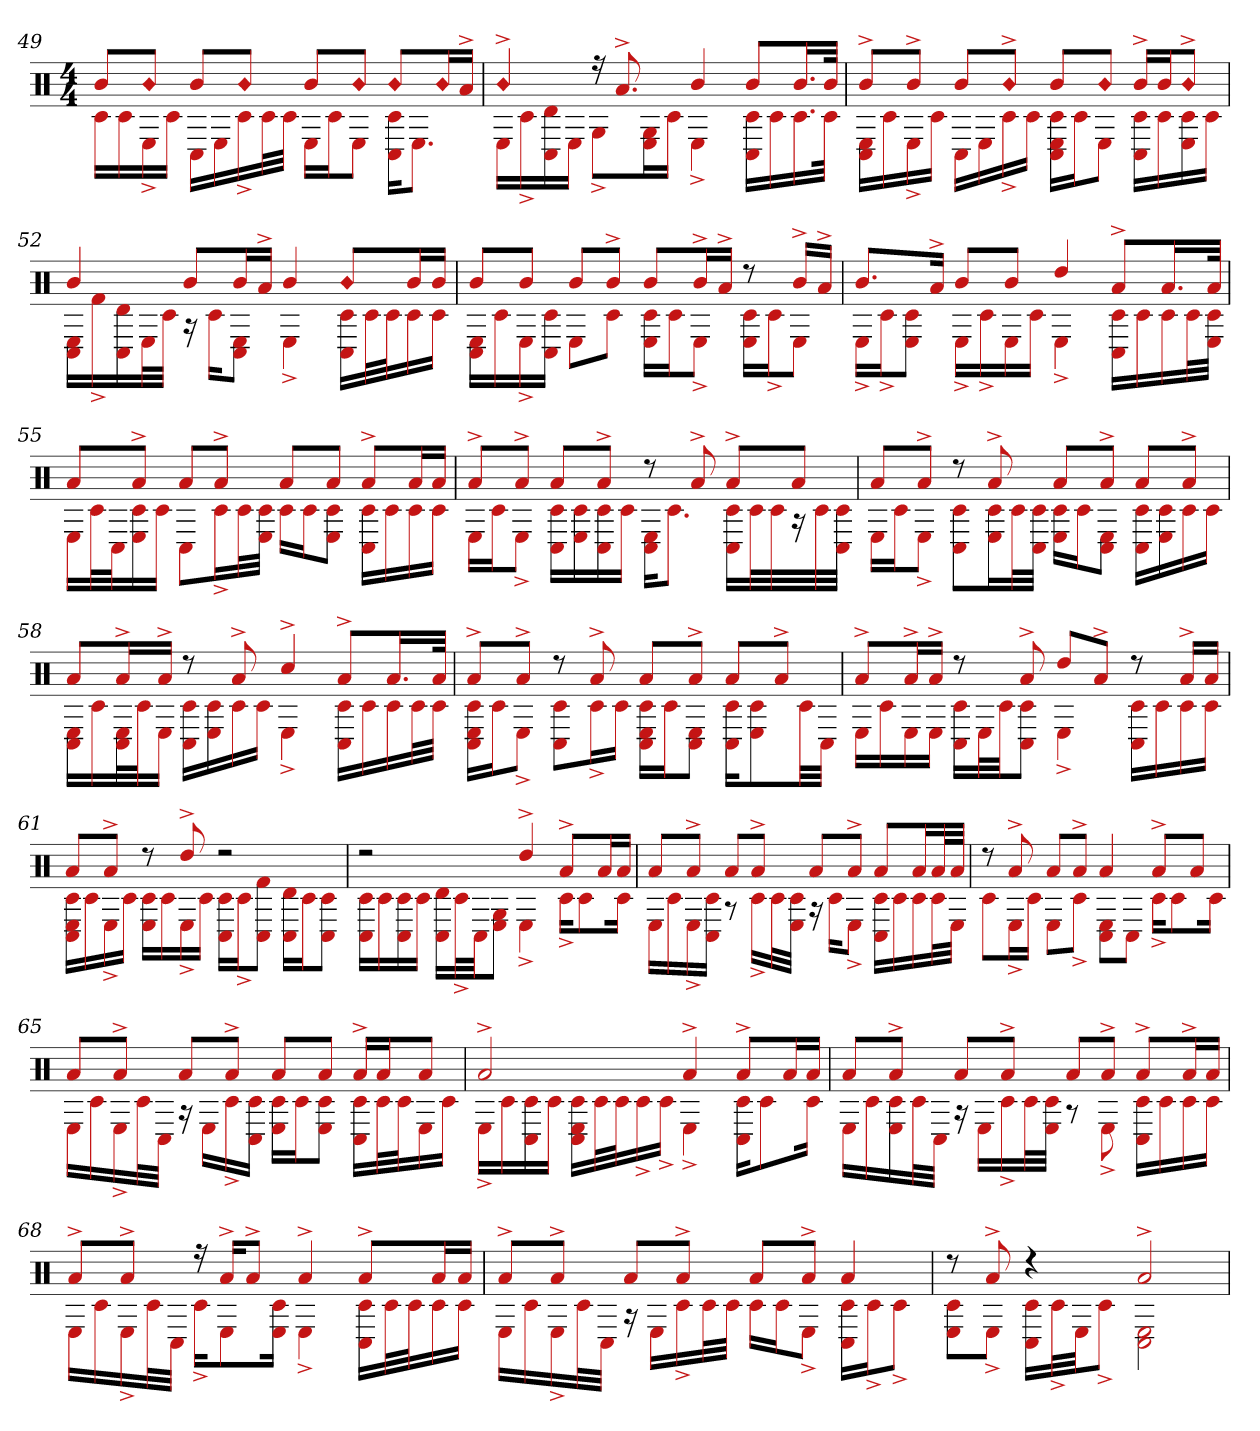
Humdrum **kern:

**kern
*part1
*staff1
*clefX
*k[]
*M4/4
=49
!LO:N:head=diamond
*^
8bL	16c#LL
.	16c#
!LO:N:head=diamond	!
8bJ	16E^
.	16c#JJ
8bL	16C#LL
.	16E
!LO:N:head=diamond	!
8bJ	16c#^
.	32c#L
.	32c#JJJ
8bL	16ELL
.	16c#J
!LO:N:head=diamond	!
8bJ	8EJ
!LO:N:head=diamond	!
8bL	16C# 16c#KL
.	8.EJ
!LO:N:head=diamond	!
16bL	.
16a^JJ	.
=50	=50
!LO:N:head=diamond	!
4b^	16ELL
.	16c#^
.	16C# 16d
.	16EJJ
16r	8G^L
8.a^	.
.	16G 16EL
.	16c#JJ
4b	4E^
8bL	16c# 16C#LL
.	16c#
16.bL	16.c#
32bJJk	32c#JJk
=51	=51
8b^L	16E 16C#LL
.	16c#
8b^J	16E^
.	16c#JJ
8bL	16C#LL
.	16E
!LO:N:head=diamond	!
8b^J	16c#^
.	16c#JJ
8bL	16E 16C# 16c#LL
.	16c#J
!LO:N:head=diamond	!
8bJ	8EJ
16b^LL	16C# 16c#LL
16bJ	16c#
!LO:N:head=diamond	!
8b^J	16E 16c#
.	16c#JJ
=52	=52
4b	16C# 16ELL
.	16f#^
.	16C# 16d
.	32EL
.	32c#JJJ
8bL	16r
.	16c#KL
16bL	8C# 8EJ
16a^JJ	.
4b	4E^
!LO:N:head=diamond	!
8bL	16C# 16c#LL
.	32c#L
.	32c#J
16bL	16c#
16bJJ	16c#JJ
=53	=53
8bL	16E 16C#LL
.	16c#
8bJ	16E^
.	16c# 16C#JJ
8bL	8EL
8b^J	8c#J
8bL	16E 16c#LL
.	16c#J
16b^L	8E^J
16a^JJ	.
8r	16c# 16ELL
.	16c#^J
16b^LL	8EJ
16a^JJ	.
=54	=54
8.bL	16E^LL
.	16c#^J
.	8E 8c#J
16a^Jk	.
8bL	16E^LL
.	16c#^
8bJ	16E
.	16c#JJ
4dd	4E^
8a^L	16C# 16c#LL
.	16c#
16.aL	16c#
.	32c#L
32aJJk	32c# 32EJJJ
=55	=55
8aL	16ELL
.	32c#L
.	32C#J
8a^J	16E 16c#
.	16c#JJ
8aL	8C#L
8a^J	16c#^L
.	32c#L
.	32c# 32EJJJ
8aL	16c#LL
.	16c#J
8aJ	8E 8c#J
8a^L	16C# 16c#LL
.	16c#
16aL	16c#
16aJJ	16c#JJ
=56	=56
8a^L	16ELL
.	16c#J
8a^J	8E^J
8aL	16C# 16c#LL
.	16E 16c#
8a^J	16C# 16c#
.	16c#JJ
8r	16C# 16EKL
.	8.c#J
8a^	.
8a^L	16C# 16c#LL
.	32c#L
.	32c#
8aJ	16r
.	32c#
.	32c# 32C#JJJ
=57	=57
8aL	16ELL
.	16c#J
8a^J	8E^J
8r	8C# 8c#L
8a^	16E 16c#L
.	32c#L
.	32c# 32C#JJJ
8aL	16E 16c#LL
.	16c#J
8a^J	8C# 8EJ
8aL	16C# 16c#LL
.	16E 16c#
8a^J	16c#
.	16c#JJ
=58	=58
8aL	16C# 16ELL
.	16c#
16a^L	32C# 32EL
.	32c#J
16a^JJ	16EJJ
8r	16C# 16c#LL
.	16E 16c#
8a^	16c#
.	16c#JJ
4cc#^	4E^
8a^L	16C# 16c#LL
.	16c#
16.aL	16c#
.	32c#L
32aJJk	32c#JJJ
=59	=59
8a^L	16c# 16E 16C#LL
.	16c#J
8a^J	8E^J
8r	8C# 8c#L
8a^	16c#^L
.	16c#JJ
8aL	16c# 16C# 16ELL
.	16c#J
8a^J	8C# 8EJ
8aL	16C# 16c#KL
.	8E 8c#
8a^J	.
.	32c#LL
.	32C#JJJ
=60	=60
8a^L	16ELL
.	16c#
16a^L	16E
16a^JJ	16EJJ
8r	16C# 16c#LL
.	32EL
.	32c#JJ
8a^	8C# 8c#J
8ddL	4E^
8a^J	.
8r	16C# 16c#LL
.	16c#
16a^LL	16c#
16aJJ	16c#JJ
=61	=61
8aL	16C# 16E 16c#LL
.	16c#
8a^J	16E^
.	16c#JJ
8r	16E 16c#LL
.	16c#
8dd^	16E^
.	16c#JJ
2r	16C# 16c#LL
.	16c#^J
.	8C# 8f#J
.	16C# 16dLL
.	16c#J
.	8C# 8c#J
=62	=62
2r	16C# 16c#LL
.	16c#
.	16C# 16c#
.	16c#JJ
.	16C# 16dLL
.	32c#^L
.	32C#JJ
.	8E 8GJ
4dd^	4E^
8a^L	16c#^KL
.	8c#
16aL	.
16aJJ	16c#Jk
=63	=63
8aL	16ELL
.	16c#
8a^J	16E^
.	16c# 16C#JJ
8aL	8r
8a^J	16c#^LL
.	32c#L
.	32E 32c#JJJ
8aL	16r
.	16c#KL
8a^J	8E^J
8aL	16C# 16c#LL
.	16c#
16aL	16c#
32aL	32c#L
32aJJJ	32EJJJ
=64	=64
8r	8c#L
8a^	16E^L
.	16c#JJ
8aL	8EL
8a^J	8c#^J
4a	8C# 8EL
.	8C#J
8a^L	16c#^KL
.	8c#
8aJ	.
.	16c#Jk
=65	=65
8aL	16ELL
.	16c#
8a^J	16E^
.	32c#L
.	32C#JJJ
8aL	16r
.	16ELL
8a^J	16c#^
.	16c# 16C#JJ
8aL	16E 16c#LL
.	16c#J
8aJ	8E 8c#J
16a^LL	16C# 16c#LL
16aJ	32c#L
.	32c#J
8aJ	16E
.	16c#JJ
=66	=66
2a^	16E^LL
.	16c#
.	16C# 16c#
.	16c#JJ
.	16C# 16E 16c#LL
.	32c#L
.	32c#J
.	16c#^
.	16c#^JJ
4a^	4E^
8a^L	16C# 16c#KL
.	8c#
16aL	.
16aJJ	16c#Jk
=67	=67
8aL	16ELL
.	16c#
8a^J	16c# 16E
.	32c#L
.	32C#JJJ
8aL	16r
.	16ELL
8a^J	16c#^
.	32c#L
.	32E 32c#JJJ
8aL	8r
8a^J	8E^
8a^L	16C# 16c#LL
.	16c#
16a^L	16c#
16aJJ	16c#JJ
=68	=68
8a^L	16ELL
.	16c#
8a^J	16E^
.	32c#L
.	32C#JJJ
16r	16c#^KL
16a^KL	8E
8a^J	.
.	16c# 16EJk
4a^	4E^
8a^L	16C# 16c#LL
.	32c#L
.	32c#J
16aL	16c#
16aJJ	16c#JJ
=69	=69
8a^L	16ELL
.	16c#
8a^J	16E^
.	32c#L
.	32C#JJJ
8aL	16r
.	16ELL
8a^J	16c#^
.	32c#L
.	32c#JJJ
8aL	16c#LL
.	16c#J
8a^J	8E^J
4a	16C# 16c#LL
.	16c#^J
.	8c#^J
=70	=70
8r	8E 8c#L
8a^	8E^J
4r	16C# 16c#LL
.	32c#^L
.	32EJJ
.	8c#^J
2a^	2E 2C#
*v	*v
=
*-
